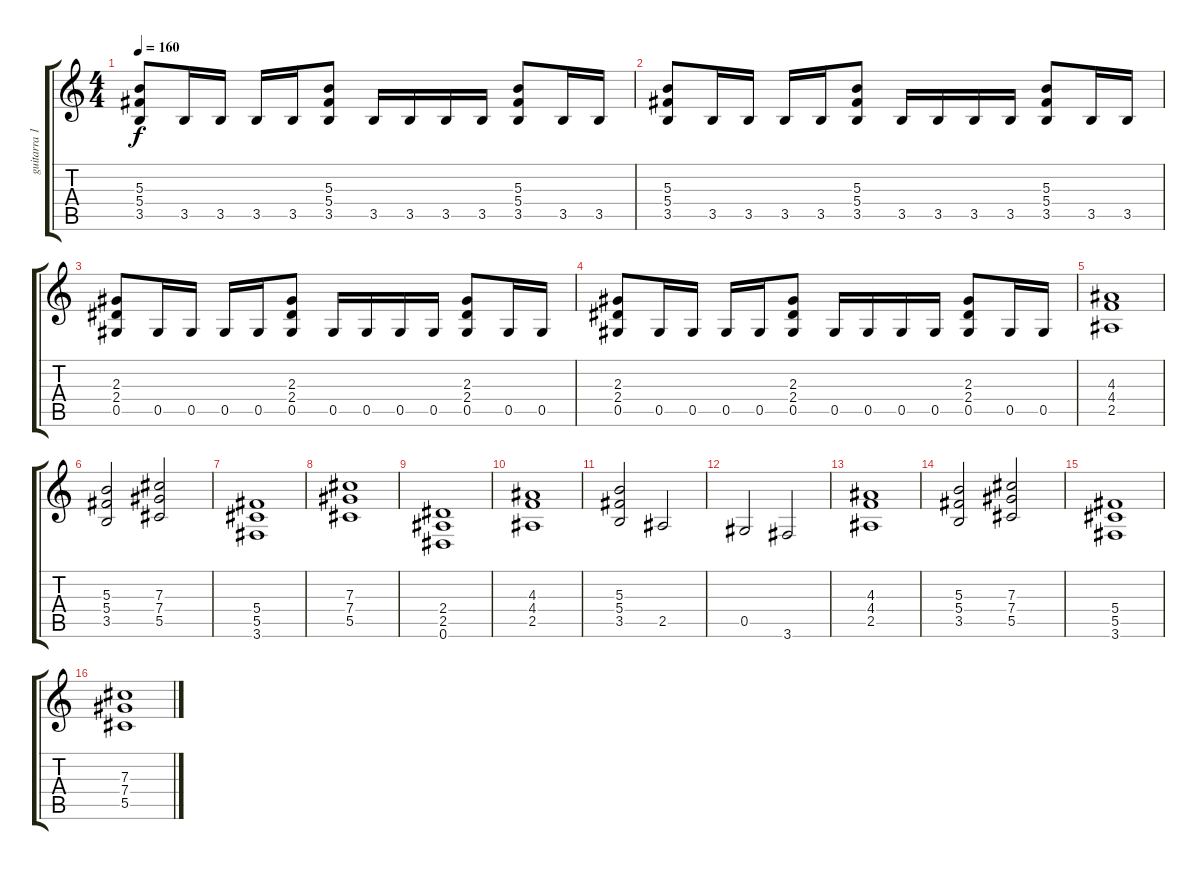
\track ("guitarra 1" "guitarra 1") {instrument distortionguitar}
\staff {score tabs}
\tuning (Eb4 Bb3 Gb3 Db3 Ab2 Eb2) {hide}
\ts (4 4)
\tempo 160
\clef g2
\ks c
(5.3 5.4 3.5).8{dy f} 3.5.16 3.5.16 3.5.16 3.5.16 (5.3 5.4 3.5).8 3.5.16 3.5.16 3.5.16 3.5.16 (5.3 5.4 3.5).8 3.5.16 3.5.16 |
(5.3 5.4 3.5).8 3.5.16 3.5.16 3.5.16 3.5.16 (5.3 5.4 3.5).8 3.5.16 3.5.16 3.5.16 3.5.16 (5.3 5.4 3.5).8 3.5.16 3.5.16 |
(2.3 2.4 0.5).8 0.5.16 0.5.16 0.5.16 0.5.16 (2.3 2.4 0.5).8 0.5.16 0.5.16 0.5.16 0.5.16 (2.3 2.4 0.5).8 0.5.16 0.5.16 |
(2.3 2.4 0.5).8 0.5.16 0.5.16 0.5.16 0.5.16 (2.3 2.4 0.5).8 0.5.16 0.5.16 0.5.16 0.5.16 (2.3 2.4 0.5).8 0.5.16 0.5.16 |
(4.3 4.4 2.5).1 |
(5.3 5.4 3.5).2 (7.3 7.4 5.5).2 |
(5.4 5.5 3.6).1 |
(7.3 7.4 5.5).1 |
(2.4 2.5 0.6).1 |
(4.3 4.4 2.5).1 |
(5.3 5.4 3.5).2 2.5.2 |
0.5.2 3.6.2 |
(4.3 4.4 2.5).1 |
(5.3 5.4 3.5).2 (7.3 7.4 5.5).2 |
(5.4 5.5 3.6).1 |
(7.3 7.4 5.5).1
